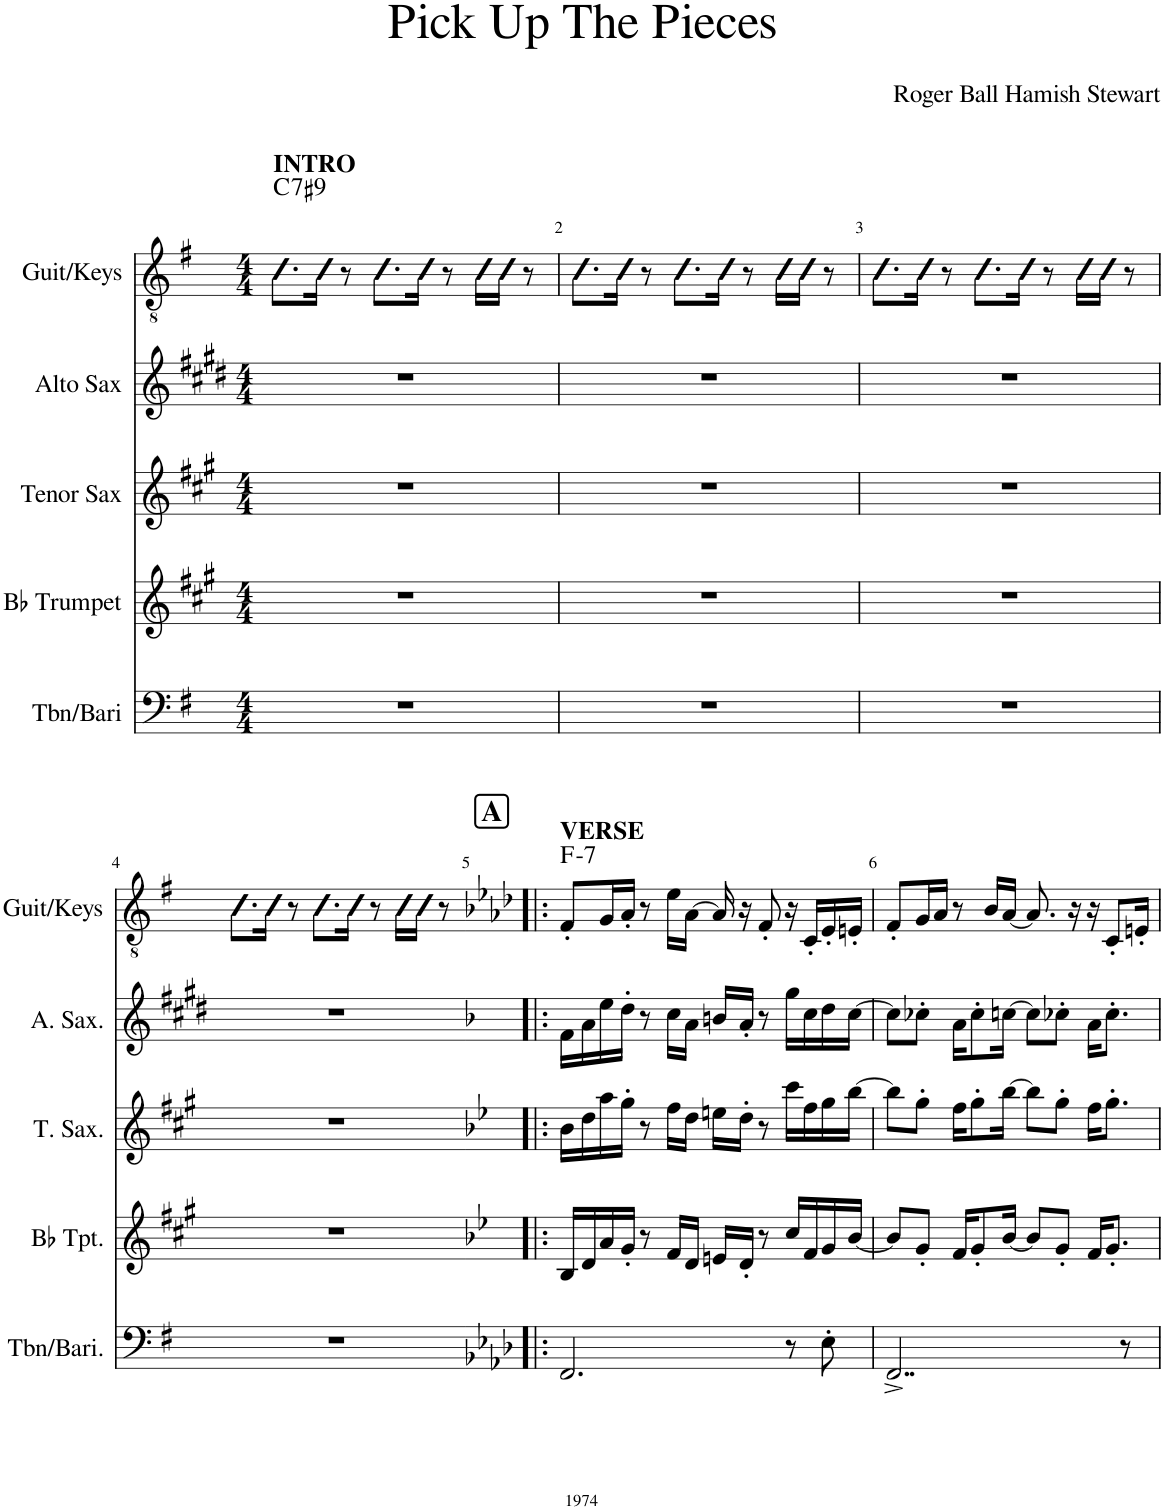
**kern	**kern	**kern	**kern	**kern	**harte
*part5	*part4	*part3	*part2	*part1	*part1
*staff5	*staff4	*staff3	*staff2	*staff1	*
*I"Tbn/Bari	*I"Bb Trumpet	*I"Tenor Sax	*I"Alto Sax	*I"Guit/Keys	*
*I'Tbn/Bari.	*I'Bb Tpt.	*I'T. Sax.	*I'A. Sax.	*I'Guit/Keys	*
*clefF4	*clefG2	*clefG2	*clefG2	*clefGv2	*
*	*Trd1c2	*Trd8c14	*Trd5c9	*	*
*k[f#]	*k[f#c#g#]	*k[f#c#g#]	*k[f#c#g#d#]	*k[f#]	*
*M4/4	*M4/4	*M4/4	*M4/4	*M4/4	*
=1	=1	=1	=1	=1	=1
!	!	!	!	!LO:TX:a:B:t=INTRO	!LO:H:n=1:kt=N.C.
!	!	!	!	!	!LO:H:n=2:kt=7
1r	1r	1r	1r	8.c\L	N C:7(#9)
.	.	.	.	16c\Jk	.
.	.	.	.	8r	.
.	.	.	.	8.c\L	.
.	.	.	.	16c\Jk	.
.	.	.	.	8r	.
.	.	.	.	16c\LL	.
.	.	.	.	16c\JJ	.
.	.	.	.	8r	.
=2	=2	=2	=2	=2	=2
1r	1r	1r	1r	8.c\L	.
.	.	.	.	16c\Jk	.
.	.	.	.	8r	.
.	.	.	.	8.c\L	.
.	.	.	.	16c\Jk	.
.	.	.	.	8r	.
.	.	.	.	16c\LL	.
.	.	.	.	16c\JJ	.
.	.	.	.	8r	.
=3	=3	=3	=3	=3	=3
1r	1r	1r	1r	8.c\L	.
.	.	.	.	16c\Jk	.
.	.	.	.	8r	.
.	.	.	.	8.c\L	.
.	.	.	.	16c\Jk	.
.	.	.	.	8r	.
.	.	.	.	16c\LL	.
.	.	.	.	16c\JJ	.
.	.	.	.	8r	.
!!LO:LB:g=z
=4	=4	=4	=4	=4	=4
1r	1r	1r	1r	8.c\L	.
.	.	.	.	16c\Jk	.
.	.	.	.	8r	.
.	.	.	.	8.c\L	.
.	.	.	.	16c\Jk	.
.	.	.	.	8r	.
.	.	.	.	16c\LL	.
.	.	.	.	16c\JJ	.
.	.	.	.	8r	.
!!LO:REH:place=s1:a:B:cj:fs=14:t=A
=5!|:	=5!|:	=5!|:	=5!|:	=5!|:	=5!|:
*k[b-e-a-d-]	*k[b-e-]	*k[b-e-]	*k[b-]	*k[b-e-a-d-]	*
!	!	!	!	!LO:TX:a:B:t=VERSE	!LO:H:kt=7
2.FF/	16B-/LL	16b-\LL	16f\LL	8F'/L	F:min7
.	16d/	16dd\	16a\	.	.
.	16a/	16aa\	16ee\	16G/L	.
.	16g'/JJ	16gg'\JJ	16dd'\JJ	16A-'/JJ	.
.	8r	8r	8r	8r	.
.	16f/LL	16ff\LL	16cc\LL	16e-\LL	.
.	16d/JJ	16dd\JJ	16a\JJ	[16A-\JJ	.
.	16en/LL	16een\LL	16bn/LL	16A-/]	.
.	16d'/JJ	16dd'\JJ	16a'/JJ	16r	.
.	8r	8r	8r	8F'/	.
8r	16cc/LL	16ccc\LL	16gg\LL	16r	.
.	16f/	16ff\	16cc\	16C'/LL	.
8E-'\	16g/	16gg\	16dd\	16E-'/	.
.	[16b-/JJ	[16bb-\JJ	[16cc\JJ	16En'/JJ	.
=6	=6	=6	=6	=6	=6
2..FF^/	8b-/L]	8bb-\L]	8cc\L]	8F'/L	.
.	8g'/J	8gg'\J	8cc-X'\J	16G/L	.
.	.	.	.	16A-/JJ	.
.	16f/KL	16ff\KL	16a\KL	8r	.
.	8g'/	8gg'\	8cc-'\	.	.
.	.	.	.	16B-/LL	.
.	[16b-/Jk	[16bb-\Jk	[16ccn\Jk	[16A-/JJ	.
.	8b-/L]	8bb-\L]	8cc\L]	8.A-/]	.
.	8g'/J	8gg'\J	8cc-X'\J	.	.
.	.	.	.	16r	.
.	16f/KL	16ff\KL	16a\KL	16r	.
.	8.g'/J	8.gg'\J	8.cc-'\J	8C'/L	.
8r	.	.	.	.	.
.	.	.	.	16En'/Jk	.
=	=	=	=	=	=
*-	*-	*-	*-	*-	*-
